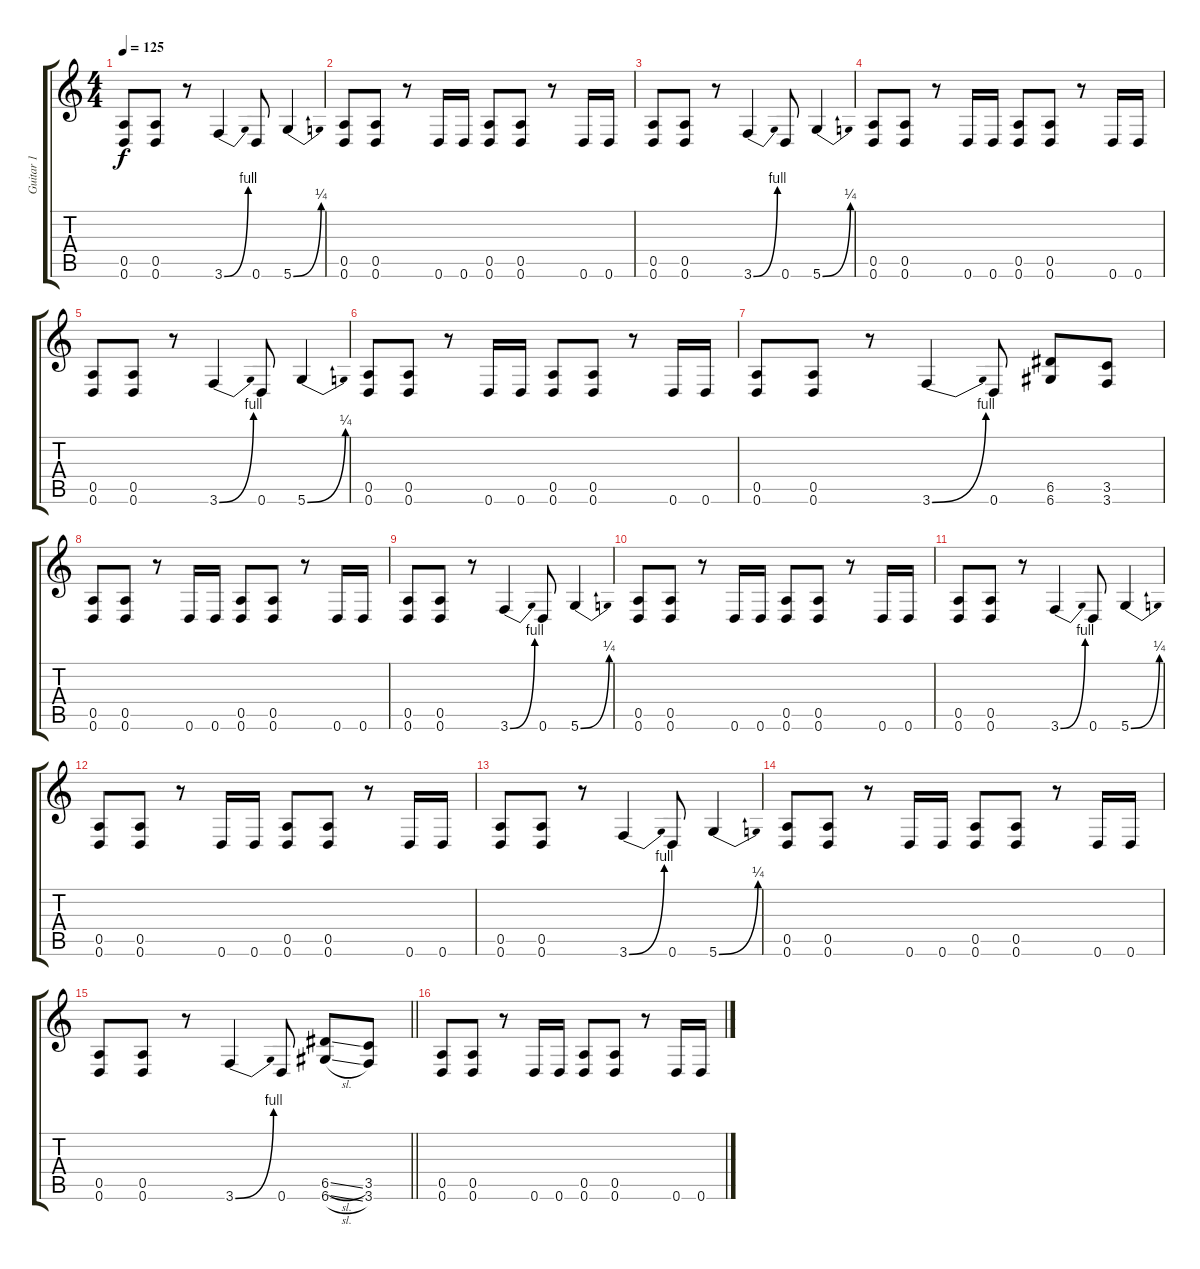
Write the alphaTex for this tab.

\track ("Guitar 1" "Guitar 1") {instrument distortionguitar}
\staff {score tabs}
\tuning (E4 B3 G3 D3 A2 D2) {hide}
\ts (4 4)
\tempo 125
\clef g2
\ks c
(0.5 0.6).8{dy f} (0.5 0.6).8 r.8 3.6{be (bend 0 0 60 4)}.4 0.6.8 5.6{be (bend 0 0 60 1)}.4 |
(0.5 0.6).8 (0.5 0.6).8 r.8 0.6.16 0.6.16 (0.5 0.6).8 (0.5 0.6).8 r.8 0.6.16 0.6.16 |
(0.5 0.6).8 (0.5 0.6).8 r.8 3.6{be (bend 0 0 60 4)}.4 0.6.8 5.6{be (bend 0 0 60 1)}.4 |
(0.5 0.6).8 (0.5 0.6).8 r.8 0.6.16 0.6.16 (0.5 0.6).8 (0.5 0.6).8 r.8 0.6.16 0.6.16 |
(0.5 0.6).8 (0.5 0.6).8 r.8 3.6{be (bend 0 0 60 4)}.4 0.6.8 5.6{be (bend 0 0 60 1)}.4 |
(0.5 0.6).8 (0.5 0.6).8 r.8 0.6.16 0.6.16 (0.5 0.6).8 (0.5 0.6).8 r.8 0.6.16 0.6.16 |
(0.5 0.6).8 (0.5 0.6).8 r.8 3.6{be (bend 0 0 60 4)}.4 0.6.8 (6.5 6.6).8 (3.5 3.6).8 |
(0.5 0.6).8 (0.5 0.6).8 r.8 0.6.16 0.6.16 (0.5 0.6).8 (0.5 0.6).8 r.8 0.6.16 0.6.16 |
(0.5 0.6).8 (0.5 0.6).8 r.8 3.6{be (bend 0 0 60 4)}.4 0.6.8 5.6{be (bend 0 0 60 1)}.4 |
(0.5 0.6).8 (0.5 0.6).8 r.8 0.6.16 0.6.16 (0.5 0.6).8 (0.5 0.6).8 r.8 0.6.16 0.6.16 |
(0.5 0.6).8 (0.5 0.6).8 r.8 3.6{be (bend 0 0 60 4)}.4 0.6.8 5.6{be (bend 0 0 60 1)}.4 |
(0.5 0.6).8 (0.5 0.6).8 r.8 0.6.16 0.6.16 (0.5 0.6).8 (0.5 0.6).8 r.8 0.6.16 0.6.16 |
(0.5 0.6).8 (0.5 0.6).8 r.8 3.6{be (bend 0 0 60 4)}.4 0.6.8 5.6{be (bend 0 0 60 1)}.4 |
(0.5 0.6).8 (0.5 0.6).8 r.8 0.6.16 0.6.16 (0.5 0.6).8 (0.5 0.6).8 r.8 0.6.16 0.6.16 |
\barLineRight lightlight
(0.5 0.6).8 (0.5 0.6).8 r.8 3.6{be (bend 0 0 60 4)}.4 0.6.8 (6.5{sl} 6.6{sl}).8 (3.5 3.6).8 |
\section ("" "")
(0.5 0.6).8{volume 8} (0.5 0.6).8 r.8 0.6.16 0.6.16 (0.5 0.6).8 (0.5 0.6).8 r.8 0.6.16 0.6.16
